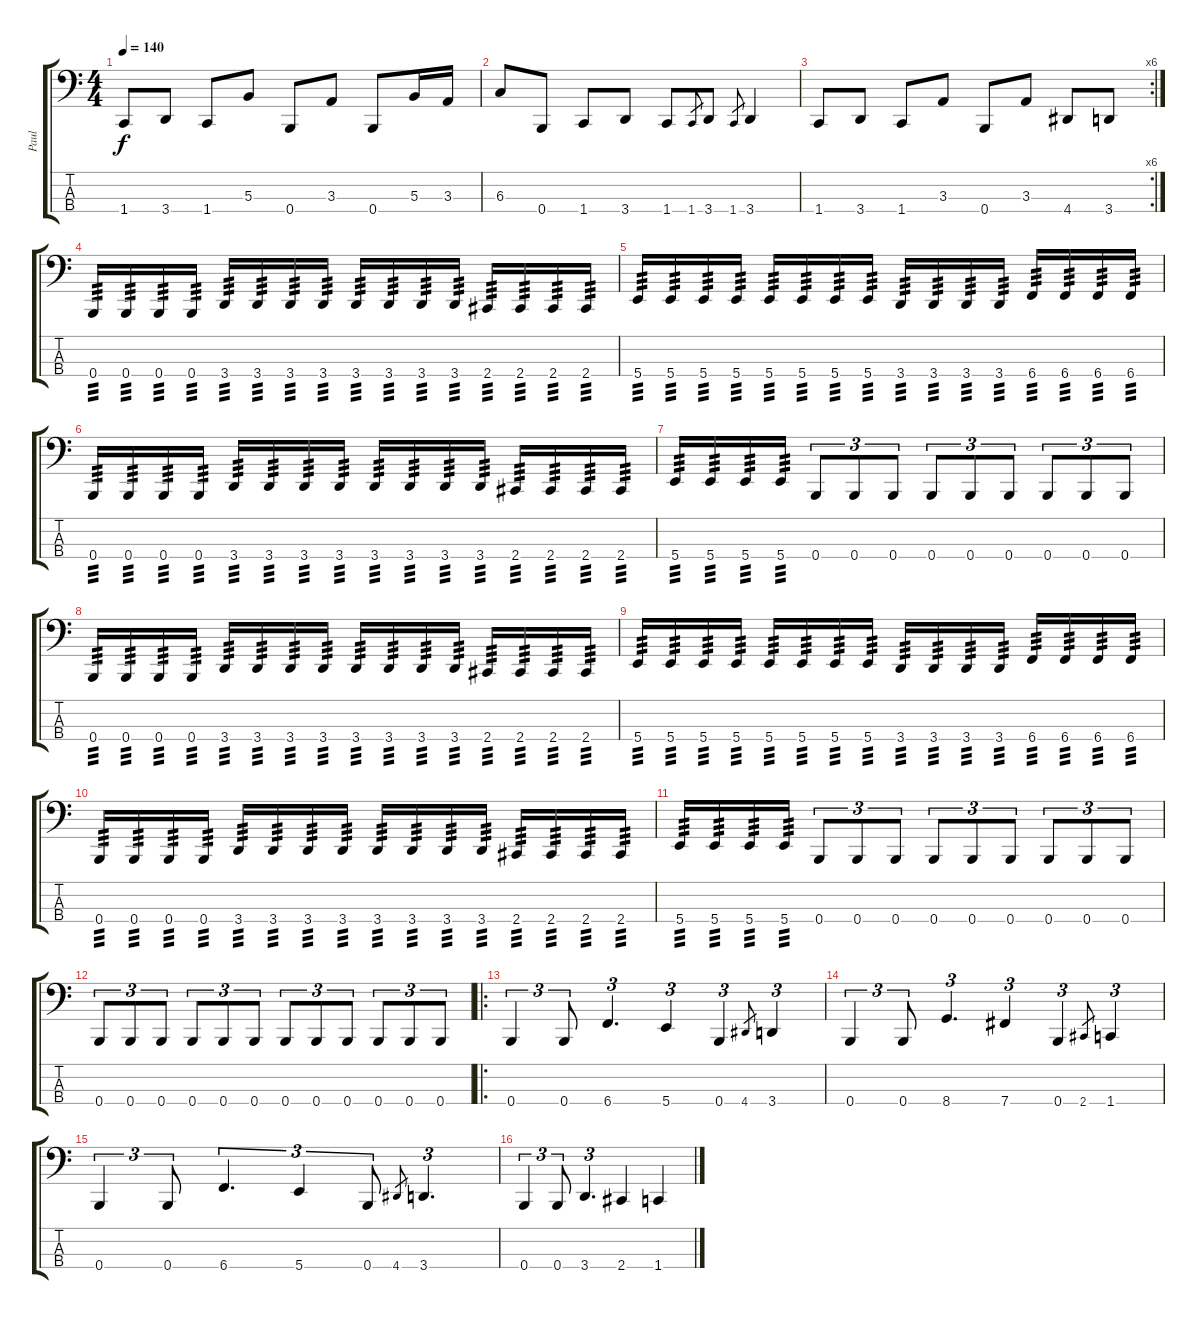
\track ("Paul" "Paul") {instrument electricbasspick}
\staff {score tabs}
\tuning (E2 B1 Gb1 B0) {hide}
\ts (4 4)
\tempo 140
\clef f4
\ks c
1.4.8{dy f} 3.4.8 1.4.8 5.3.8 0.4.8 3.3.8 0.4.8 5.3.16 3.3.16 |
6.3.8 0.4.8 1.4.8 3.4.8 1.4.8 1.4.8{gr} 3.4.8 1.4.8{gr} 3.4.4 |
\rc 6
1.4.8 3.4.8 1.4.8 3.3.8 0.4.8 3.3.8 4.4.8 3.4.8 |
0.4.16{tp 3} 0.4.16{tp 3} 0.4.16{tp 3} 0.4.16{tp 3} 3.4.16{tp 3} 3.4.16{tp 3} 3.4.16{tp 3} 3.4.16{tp 3} 3.4.16{tp 3} 3.4.16{tp 3} 3.4.16{tp 3} 3.4.16{tp 3} 2.4.16{tp 3} 2.4.16{tp 3} 2.4.16{tp 3} 2.4.16{tp 3} |
5.4.16{tp 3} 5.4.16{tp 3} 5.4.16{tp 3} 5.4.16{tp 3} 5.4.16{tp 3} 5.4.16{tp 3} 5.4.16{tp 3} 5.4.16{tp 3} 3.4.16{tp 3} 3.4.16{tp 3} 3.4.16{tp 3} 3.4.16{tp 3} 6.4.16{tp 3} 6.4.16{tp 3} 6.4.16{tp 3} 6.4.16{tp 3} |
0.4.16{tp 3} 0.4.16{tp 3} 0.4.16{tp 3} 0.4.16{tp 3} 3.4.16{tp 3} 3.4.16{tp 3} 3.4.16{tp 3} 3.4.16{tp 3} 3.4.16{tp 3} 3.4.16{tp 3} 3.4.16{tp 3} 3.4.16{tp 3} 2.4.16{tp 3} 2.4.16{tp 3} 2.4.16{tp 3} 2.4.16{tp 3} |
5.4.16{tp 3} 5.4.16{tp 3} 5.4.16{tp 3} 5.4.16{tp 3} 0.4.8{tu (3 2)} 0.4.8{tu (3 2)} 0.4.8{tu (3 2)} 0.4.8{tu (3 2)} 0.4.8{tu (3 2)} 0.4.8{tu (3 2)} 0.4.8{tu (3 2)} 0.4.8{tu (3 2)} 0.4.8{tu (3 2)} |
0.4.16{tp 3} 0.4.16{tp 3} 0.4.16{tp 3} 0.4.16{tp 3} 3.4.16{tp 3} 3.4.16{tp 3} 3.4.16{tp 3} 3.4.16{tp 3} 3.4.16{tp 3} 3.4.16{tp 3} 3.4.16{tp 3} 3.4.16{tp 3} 2.4.16{tp 3} 2.4.16{tp 3} 2.4.16{tp 3} 2.4.16{tp 3} |
5.4.16{tp 3} 5.4.16{tp 3} 5.4.16{tp 3} 5.4.16{tp 3} 5.4.16{tp 3} 5.4.16{tp 3} 5.4.16{tp 3} 5.4.16{tp 3} 3.4.16{tp 3} 3.4.16{tp 3} 3.4.16{tp 3} 3.4.16{tp 3} 6.4.16{tp 3} 6.4.16{tp 3} 6.4.16{tp 3} 6.4.16{tp 3} |
0.4.16{tp 3} 0.4.16{tp 3} 0.4.16{tp 3} 0.4.16{tp 3} 3.4.16{tp 3} 3.4.16{tp 3} 3.4.16{tp 3} 3.4.16{tp 3} 3.4.16{tp 3} 3.4.16{tp 3} 3.4.16{tp 3} 3.4.16{tp 3} 2.4.16{tp 3} 2.4.16{tp 3} 2.4.16{tp 3} 2.4.16{tp 3} |
5.4.16{tp 3} 5.4.16{tp 3} 5.4.16{tp 3} 5.4.16{tp 3} 0.4.8{tu (3 2)} 0.4.8{tu (3 2)} 0.4.8{tu (3 2)} 0.4.8{tu (3 2)} 0.4.8{tu (3 2)} 0.4.8{tu (3 2)} 0.4.8{tu (3 2)} 0.4.8{tu (3 2)} 0.4.8{tu (3 2)} |
0.4.8{tu (3 2)} 0.4.8{tu (3 2)} 0.4.8{tu (3 2)} 0.4.8{tu (3 2)} 0.4.8{tu (3 2)} 0.4.8{tu (3 2)} 0.4.8{tu (3 2)} 0.4.8{tu (3 2)} 0.4.8{tu (3 2)} 0.4.8{tu (3 2)} 0.4.8{tu (3 2)} 0.4.8{tu (3 2)} |
\ro
0.4.4{tu (3 2)} 0.4.8{tu (3 2)} 6.4.4{d tu (3 2)} 5.4.4{tu (3 2)} 0.4.4{tu (3 2)} 4.4.8{gr} 3.4.4{tu (3 2)} |
0.4.4{tu (3 2)} 0.4.8{tu (3 2)} 8.4.4{d tu (3 2)} 7.4.4{tu (3 2)} 0.4.4{tu (3 2)} 2.4.8{gr} 1.4.4{tu (3 2)} |
0.4.4{tu (3 2)} 0.4.8{tu (3 2)} 6.4.4{d tu (3 2)} 5.4.4{tu (3 2)} 0.4.8{tu (3 2)} 4.4.8{gr} 3.4.4{d tu (3 2)} |
0.4.4{tu (3 2)} 0.4.8{tu (3 2)} 3.4.4{d tu (3 2)} 2.4.4 1.4.4
